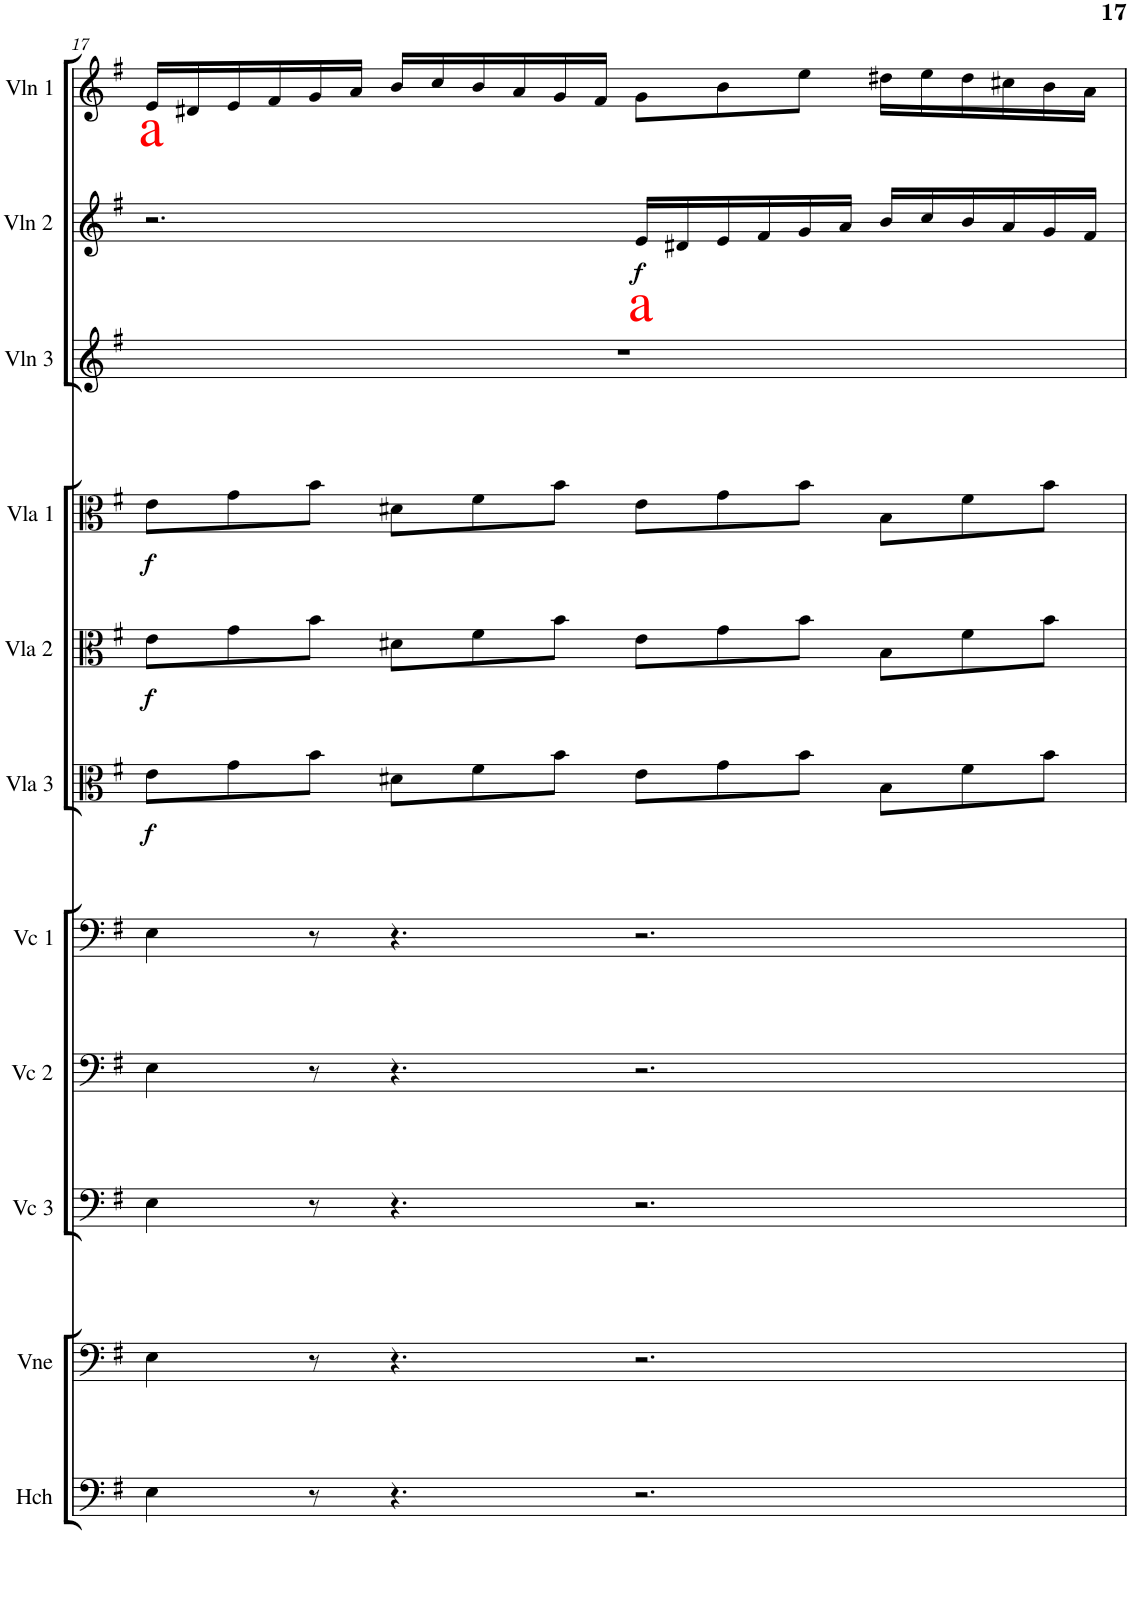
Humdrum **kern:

**kern	**kern	**kern	**kern	**kern	**kern	**dynam	**kern	**dynam	**kern	**dynam	**kern	**kern	**text	**dynam	**kern	**text
*part11	*part10	*part9	*part8	*part7	*part6	*part6	*part5	*part5	*part4	*part4	*part3	*part2	*part2	*part2	*part1	*part1
*staff11	*staff10	*staff9	*staff8	*staff7	*staff6	*staff6	*staff5	*staff5	*staff4	*staff4	*staff3	*staff2	*staff2	*staff2	*staff1	*staff1
*I"Harpsichord	*I"Violone	*I"Violoncello 3	*I"Violoncello 2	*I"Violoncello 1	*I"Viola 3	*	*I"Viola 2	*	*I"Viola 1	*	*I"Violin 3	*I"Violin 2	*	*	*I"Violin 1	*
*I'Hch	*I'Vne	*I'Vc 3	*I'Vc 2	*I'Vc 1	*I'Vla 3	*	*I'Vla 2	*	*I'Vla 1	*	*I'Vln 3	*I'Vln 2	*	*	*I'Vln 1	*
!!LO:PB:g=z
*clefF4	*clefF4	*clefF4	*clefF4	*clefF4	*clefC3	*	*clefC3	*	*clefC3	*	*clefG2	*clefG2	*	*	*clefG2	*
*	*Trd7c12	*	*	*	*	*	*	*	*	*	*	*	*	*	*	*
*k[f#]	*k[f#]	*k[f#]	*k[f#]	*k[f#]	*k[f#]	*	*k[f#]	*	*k[f#]	*	*k[f#]	*k[f#]	*	*	*k[f#]	*
*M12/8	*M12/8	*M12/8	*M12/8	*M12/8	*M12/8	*	*M12/8	*	*M12/8	*	*M12/8	*M12/8	*	*	*M12/8	*
=17	=17	=17	=17	=17	=17	=17	=17	=17	=17	=17	=17	=17	=17	=17	=17	=17
!	!	!	!	!	!	!LO:DY:b	!	!LO:DY:b	!	!LO:DY:b	!	!	!	!	!	!LO:LY:b:color=#FF0000
4E\	4E\	4E\	4E\	4E\	8e\L	f	8e\L	f	8e\L	f	1.r	2.r	.	.	16e/LL	a
.	.	.	.	.	.	.	.	.	.	.	.	.	.	.	16d#X/	.
.	.	.	.	.	8g\	.	8g\	.	8g\	.	.	.	.	.	16e/	.
.	.	.	.	.	.	.	.	.	.	.	.	.	.	.	16f#/	.
8r	8r	8r	8r	8r	8b\J	.	8b\J	.	8b\J	.	.	.	.	.	16g/	.
.	.	.	.	.	.	.	.	.	.	.	.	.	.	.	16a/JJ	.
4.r	4.r	4.r	4.r	4.r	8d#X\L	.	8d#X\L	.	8d#X\L	.	.	.	.	.	16b/LL	.
.	.	.	.	.	.	.	.	.	.	.	.	.	.	.	16cc/	.
.	.	.	.	.	8f#\	.	8f#\	.	8f#\	.	.	.	.	.	16b/	.
.	.	.	.	.	.	.	.	.	.	.	.	.	.	.	16a/	.
.	.	.	.	.	8b\J	.	8b\J	.	8b\J	.	.	.	.	.	16g/	.
.	.	.	.	.	.	.	.	.	.	.	.	.	.	.	16f#/JJ	.
!	!	!	!	!	!	!	!	!	!	!	!	!	!LO:LY:b:color=#FF0000	!LO:DY:b	!	!
2.r	2.r	2.r	2.r	2.r	8e\L	.	8e\L	.	8e\L	.	.	16e/LL	a	f	8g\L	.
.	.	.	.	.	.	.	.	.	.	.	.	16d#X/	.	.	.	.
.	.	.	.	.	8g\	.	8g\	.	8g\	.	.	16e/	.	.	8b\	.
.	.	.	.	.	.	.	.	.	.	.	.	16f#/	.	.	.	.
.	.	.	.	.	8b\J	.	8b\J	.	8b\J	.	.	16g/	.	.	8ee\J	.
.	.	.	.	.	.	.	.	.	.	.	.	16a/JJ	.	.	.	.
.	.	.	.	.	8B\L	.	8B\L	.	8B\L	.	.	16b/LL	.	.	16dd#X\LL	.
.	.	.	.	.	.	.	.	.	.	.	.	16cc/	.	.	16ee\	.
.	.	.	.	.	8f#\	.	8f#\	.	8f#\	.	.	16b/	.	.	16dd#\	.
.	.	.	.	.	.	.	.	.	.	.	.	16a/	.	.	16cc#X\	.
.	.	.	.	.	8b\J	.	8b\J	.	8b\J	.	.	16g/	.	.	16b\	.
.	.	.	.	.	.	.	.	.	.	.	.	16f#/JJ	.	.	16a\JJ	.
=	=	=	=	=	=	=	=	=	=	=	=	=	=	=	=	=
*-	*-	*-	*-	*-	*-	*-	*-	*-	*-	*-	*-	*-	*-	*-	*-	*-
